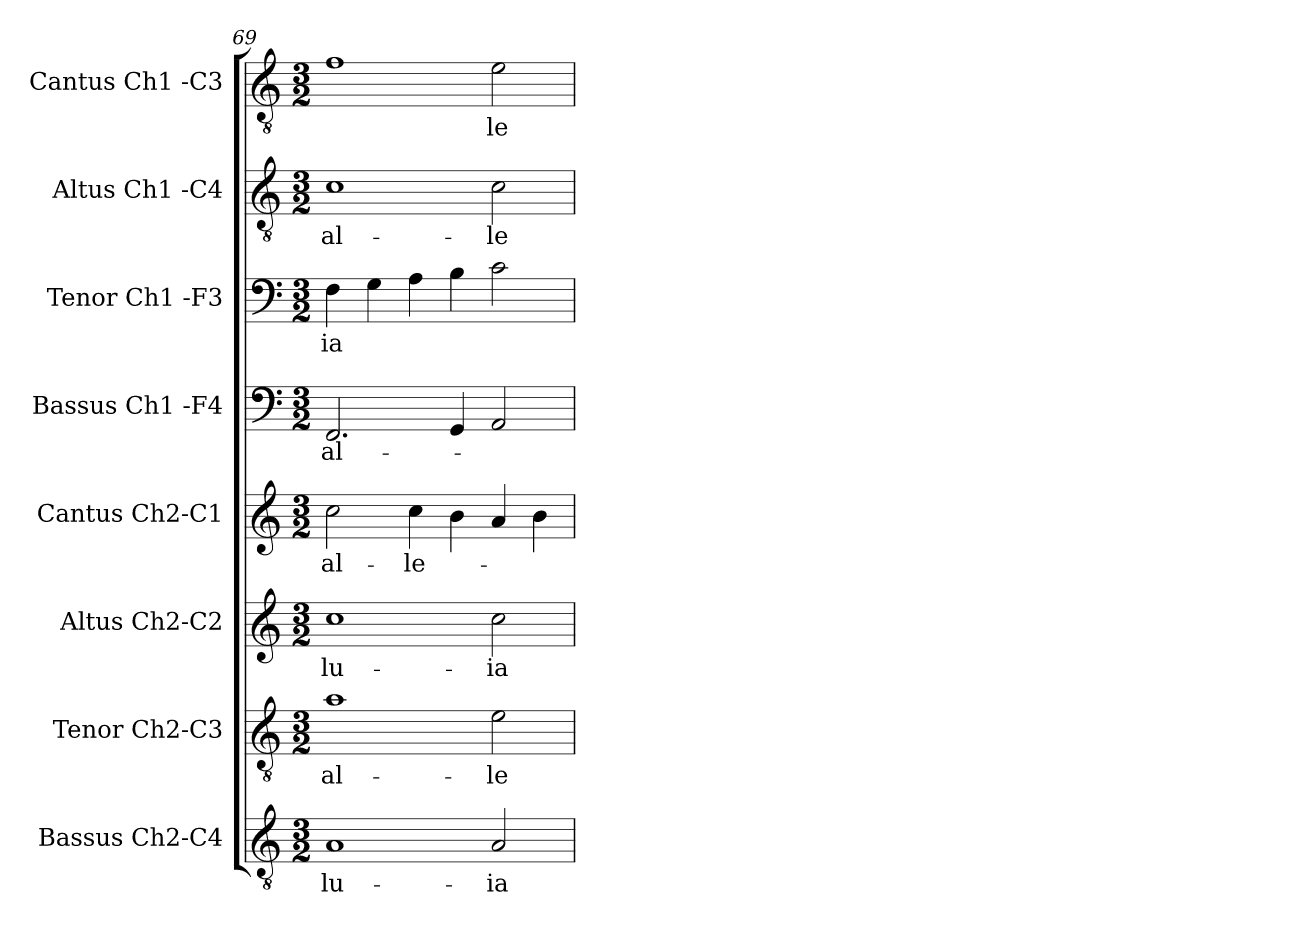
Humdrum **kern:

**kern	**text	**kern	**text	**kern	**text	**kern	**text	**kern	**text	**kern	**text	**kern	**text	**kern	**text
*part8	*part8	*part7	*part7	*part6	*part6	*part5	*part5	*part4	*part4	*part3	*part3	*part2	*part2	*part1	*part1
*staff8	*staff8	*staff7	*staff7	*staff6	*staff6	*staff5	*staff5	*staff4	*staff4	*staff3	*staff3	*staff2	*staff2	*staff1	*staff1
*I"Bassus Ch2-C4	*	*I"Tenor Ch2-C3	*	*I"Altus Ch2-C2	*	*I"Cantus Ch2-C1	*	*I"Bassus Ch1 -F4	*	*I"Tenor Ch1 -F3	*	*I"Altus Ch1 -C4	*	*I"Cantus Ch1 -C3	*
*I'B2	*	*I'T2	*	*I'A2	*	*I'C2	*	*I'B1	*	*I'T1	*	*I'A1	*	*I'C1	*
*clefGv2	*	*clefGv2	*	*clefG2	*	*clefG2	*	*clefF4	*	*clefF4	*	*clefGv2	*	*clefGv2	*
*k[]	*	*k[]	*	*k[]	*	*k[]	*	*k[]	*	*k[]	*	*k[]	*	*k[]	*
*M3/2	*	*M3/2	*	*M3/2	*	*M3/2	*	*M3/2	*	*M3/2	*	*M3/2	*	*M3/2	*
=69	=69	=69	=69	=69	=69	=69	=69	=69	=69	=69	=69	=69	=69	=69	=69
!	!LO:LY:b	!	!LO:LY:b	!	!LO:LY:b	!	!LO:LY:b	!	!LO:LY:b	!	!LO:LY:b	!	!LO:LY:b	!	!
1A	-lu-	1a	al-	1cc	-lu-	2cc\	al-	2.FF/	al-	4F\	-ia	1c	al-	1f	.
.	.	.	.	.	.	.	.	.	.	4G\	.	.	.	.	.
!	!	!	!	!	!	!	!LO:LY:b	!	!	!	!	!	!	!	!
.	.	.	.	.	.	4cc\	-le-	.	.	4A\	.	.	.	.	.
.	.	.	.	.	.	4b\	.	4GG/	.	4B\	.	.	.	.	.
!	!LO:LY:b	!	!LO:LY:b	!	!LO:LY:b	!	!	!	!	!	!	!	!LO:LY:b	!	!LO:LY:b
2A/	-ia	2e\	-le-	2cc\	-ia	4a/	.	2AA/	.	2c\	.	2c\	-le-	2e\	-le-
.	.	.	.	.	.	4b\	.	.	.	.	.	.	.	.	.
=	=	=	=	=	=	=	=	=	=	=	=	=	=	=	=
*-	*-	*-	*-	*-	*-	*-	*-	*-	*-	*-	*-	*-	*-	*-	*-
